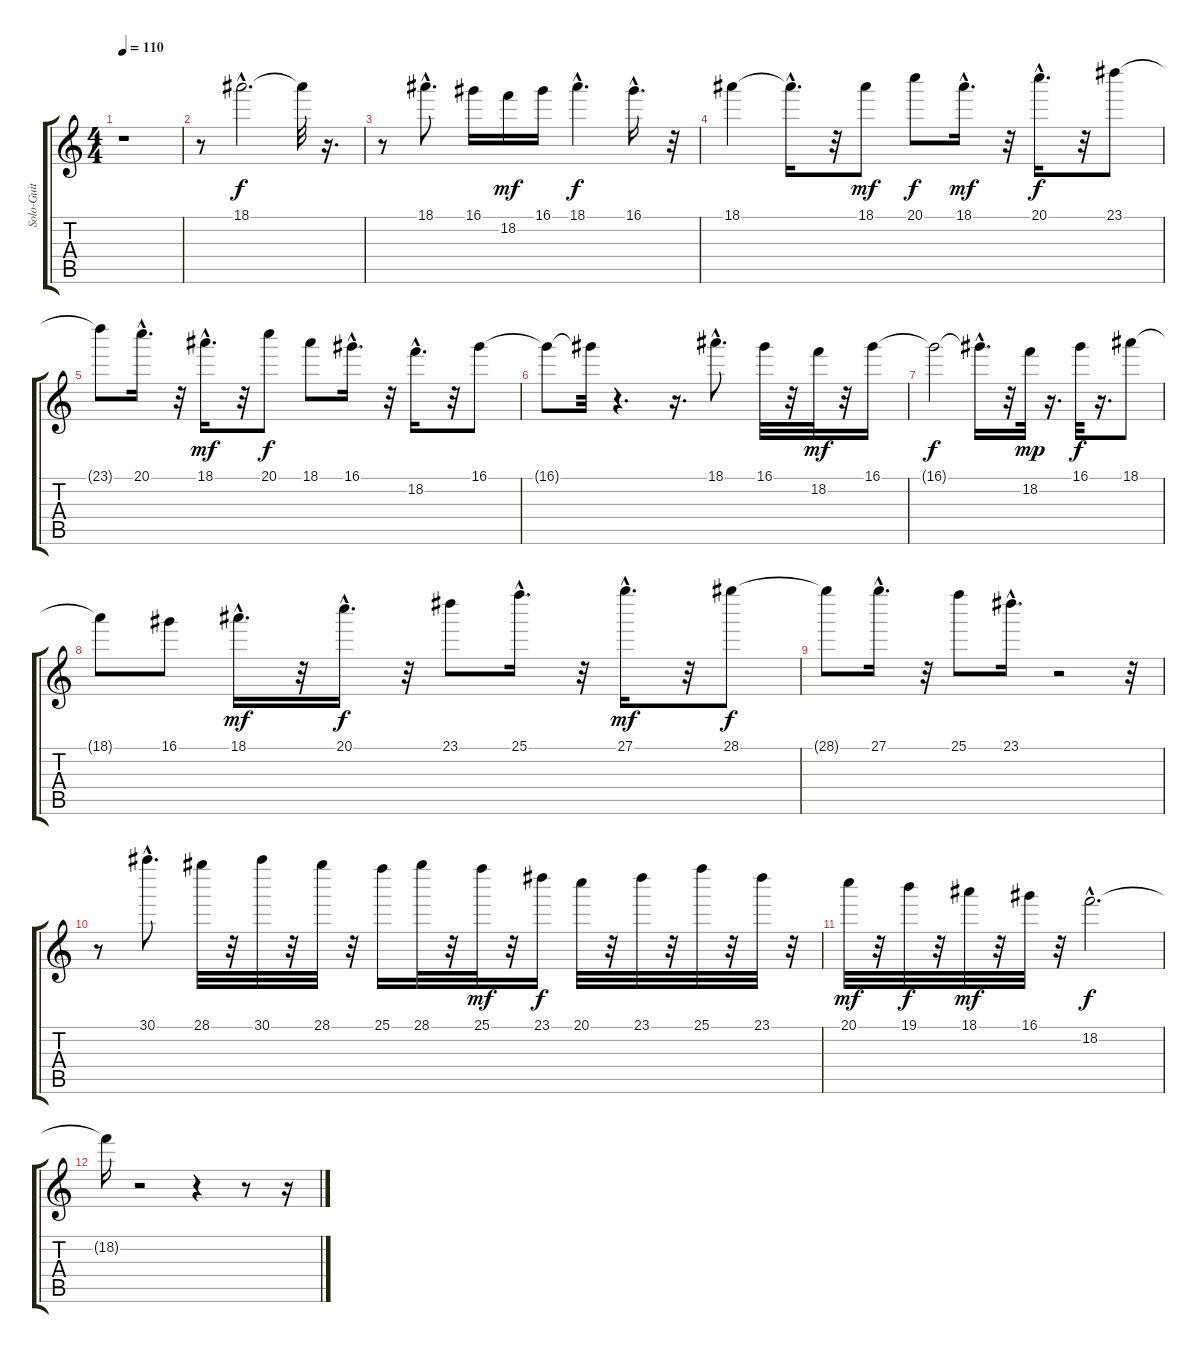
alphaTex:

\track ("Solo-Guit" "Solo-Guit") {instrument distortionguitar}
\staff {score tabs}
\tuning (E4 B3 G3 D3 A2 E2) {hide}
\ts (4 4)
\tempo 110
\clef g2
\ks c
r.1{dy f} |
r.8 18.1{hac}.2{d} 18.1{t}.32 r.16{d} |
r.8 18.1{hac}.8{d} 16.1.16 18.2.16{dy mf} 16.1.16 18.1{hac}.4{d dy f} 16.1{hac}.16{d} r.32 |
18.1.4 18.1{hac t}.16{d} r.32 18.1.8{dy mf} 20.1.8{dy f} 18.1{hac}.16{d dy mf} r.32 20.1{hac}.16{d dy f} r.32 23.1.8 |
23.1{t}.8 20.1{hac}.16{d} r.32 18.1{hac}.16{d dy mf} r.32 20.1.8{dy f} 18.1.8 16.1{hac}.16{d} r.32 18.2{hac}.16{d} r.32 16.1.8 |
16.1{t}.8 16.1{t}.32 r.4{d} r.16{d} 18.1{hac}.8{d} 16.1.32 r.32 18.2.32{dy mf} r.32 16.1.16 |
16.1{t}.2{dy f} 16.1{hac t}.16{d} r.32 18.2.32{dy mp} r.16{d} 16.1.32{dy f} r.16{d} 18.1.8 |
18.1{t}.8 16.1.8 18.1{hac}.16{d dy mf} r.32 20.1{hac}.16{d dy f} r.32 23.1.8 25.1{hac}.16{d} r.32 27.1{hac}.16{d dy mf} r.32 28.1.8{dy f} |
28.1{t}.8 27.1{hac}.16{d} r.32 25.1.8 23.1{hac}.16{d} r.2 r.32 |
r.8 30.1{hac}.8{d} 28.1.32 r.32 30.1.32 r.32 28.1.32 r.32 25.1.16 28.1.32 r.32 25.1.32{dy mf} r.32 23.1.16{dy f} 20.1.32 r.32 23.1.32 r.32 25.1.32 r.32 23.1.32 r.32 |
20.1.32{dy mf} r.32 19.1.32{dy f} r.32 18.1.32{dy mf} r.32 16.1.32 r.32 18.2{hac}.2{d dy f} |
18.2{t}.16 r.2 r.4 r.8 r.16
